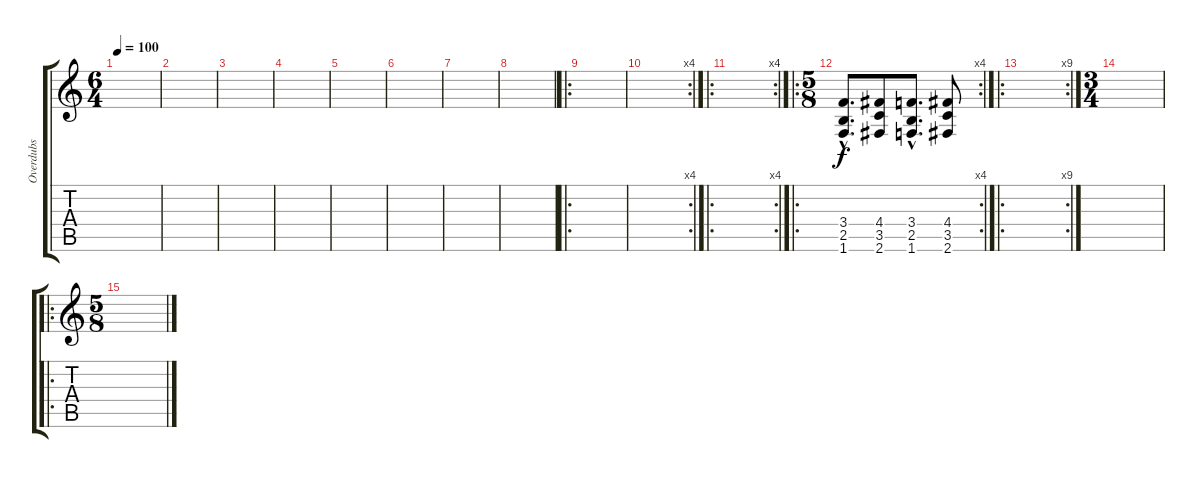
\track ("Overdubs" "Overdubs") {instrument distortionguitar}
\staff {score tabs}
\tuning (E4 B3 G3 D3 A2 E2) {hide}
\ts (6 4)
\tempo 100
\clef g2
\ks c
|
|
|
|
|
|
|
|
\ro
|
\rc 4
|
\ro
\rc 4
|
\ro
\rc 4
\ts (5 8)
(3.4{hac} 2.5{hac} 1.6{hac}).8{d} (4.4 3.5 2.6).8 (3.4{hac} 2.5{hac} 1.6{hac}).8{d} (4.4 3.5 2.6).8 |
\ro
\rc 9
|
\ts (3 4)
|
\ro
\ts (5 8)
